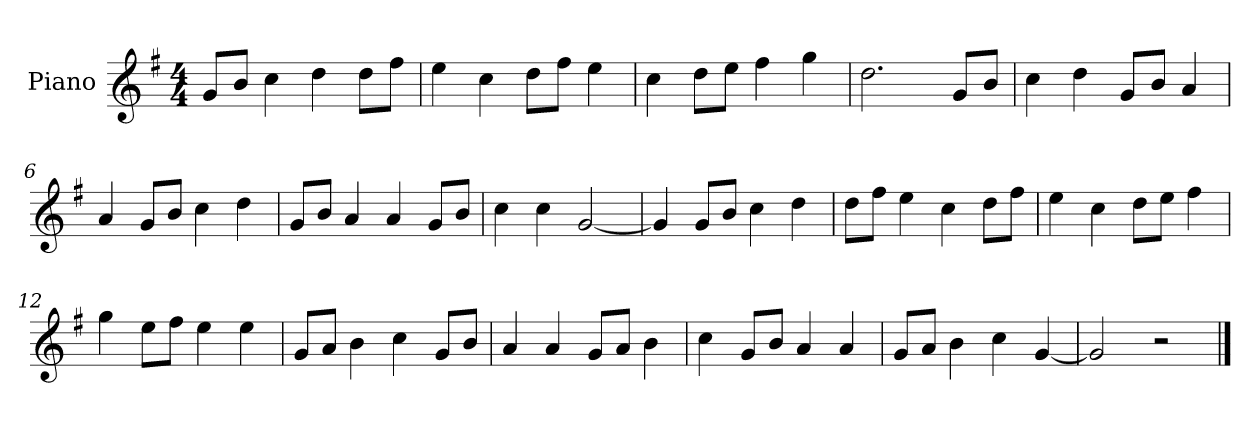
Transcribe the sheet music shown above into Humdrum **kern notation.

**kern
*part1
*staff1
*I"Piano
*I'P-no
*clefG2
*k[f#]
*M4/4
*MM90
=1
8g/L
8b/J
4cc\
4dd\
8dd\L
8ff#\J
=2
4ee\
4cc\
8dd\L
8ff#\J
4ee\
=3
4cc\
8dd\L
8ee\J
4ff#\
4gg\
=4
2.dd\
8g/L
8b/J
=5
4cc\
4dd\
8g/L
8b/J
4a/
=6
4a/
8g/L
8b/J
4cc\
4dd\
=7
8g/L
8b/J
4a/
4a/
8g/L
8b/J
!!LO:LB:g=z
=8
4cc\
4cc\
[2g/
=9
4g/]
8g/L
8b/J
4cc\
4dd\
=10
8dd\L
8ff#\J
4ee\
4cc\
8dd\L
8ff#\J
=11
4ee\
4cc\
8dd\L
8ee\J
4ff#\
=12
4gg\
8ee\L
8ff#\J
4ee\
4ee\
=13
8g/L
8a/J
4b\
4cc\
8g/L
8b/J
=14
4a/
4a/
8g/L
8a/J
4b\
=15
4cc\
8g/L
8b/J
4a/
4a/
!!LO:LB:g=z
=16
8g/L
8a/J
4b\
4cc\
[4g/
=17
2g/]
2r
==
*-
